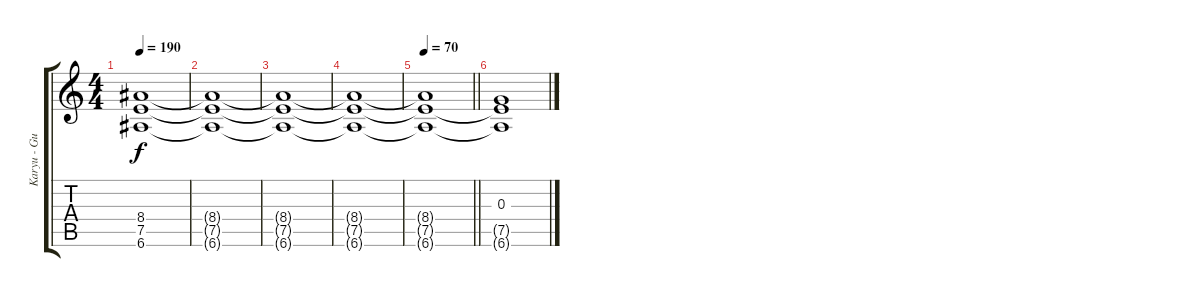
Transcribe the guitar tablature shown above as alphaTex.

\track ("Karyu - Guitar 2" "Karyu - Gu") {instrument distortionguitar}
\staff {score tabs}
\tuning (E4 B3 G3 D3 A2 E2) {hide}
\ts (4 4)
\tempo 190
\clef g2
\ks c
(8.4 7.5 6.6).1{dy f} |
(8.4{t} 7.5{t} 6.6{t}).1 |
(8.4{t} 7.5{t} 6.6{t}).1 |
(8.4{t} 7.5{t} 6.6{t}).1 |
\tempo 70
\barLineRight lightlight
(8.4{t} 7.5{t} 6.6{t}).1 |
\section ("" "")
(0.3 7.5{t} 6.6{t}).1
